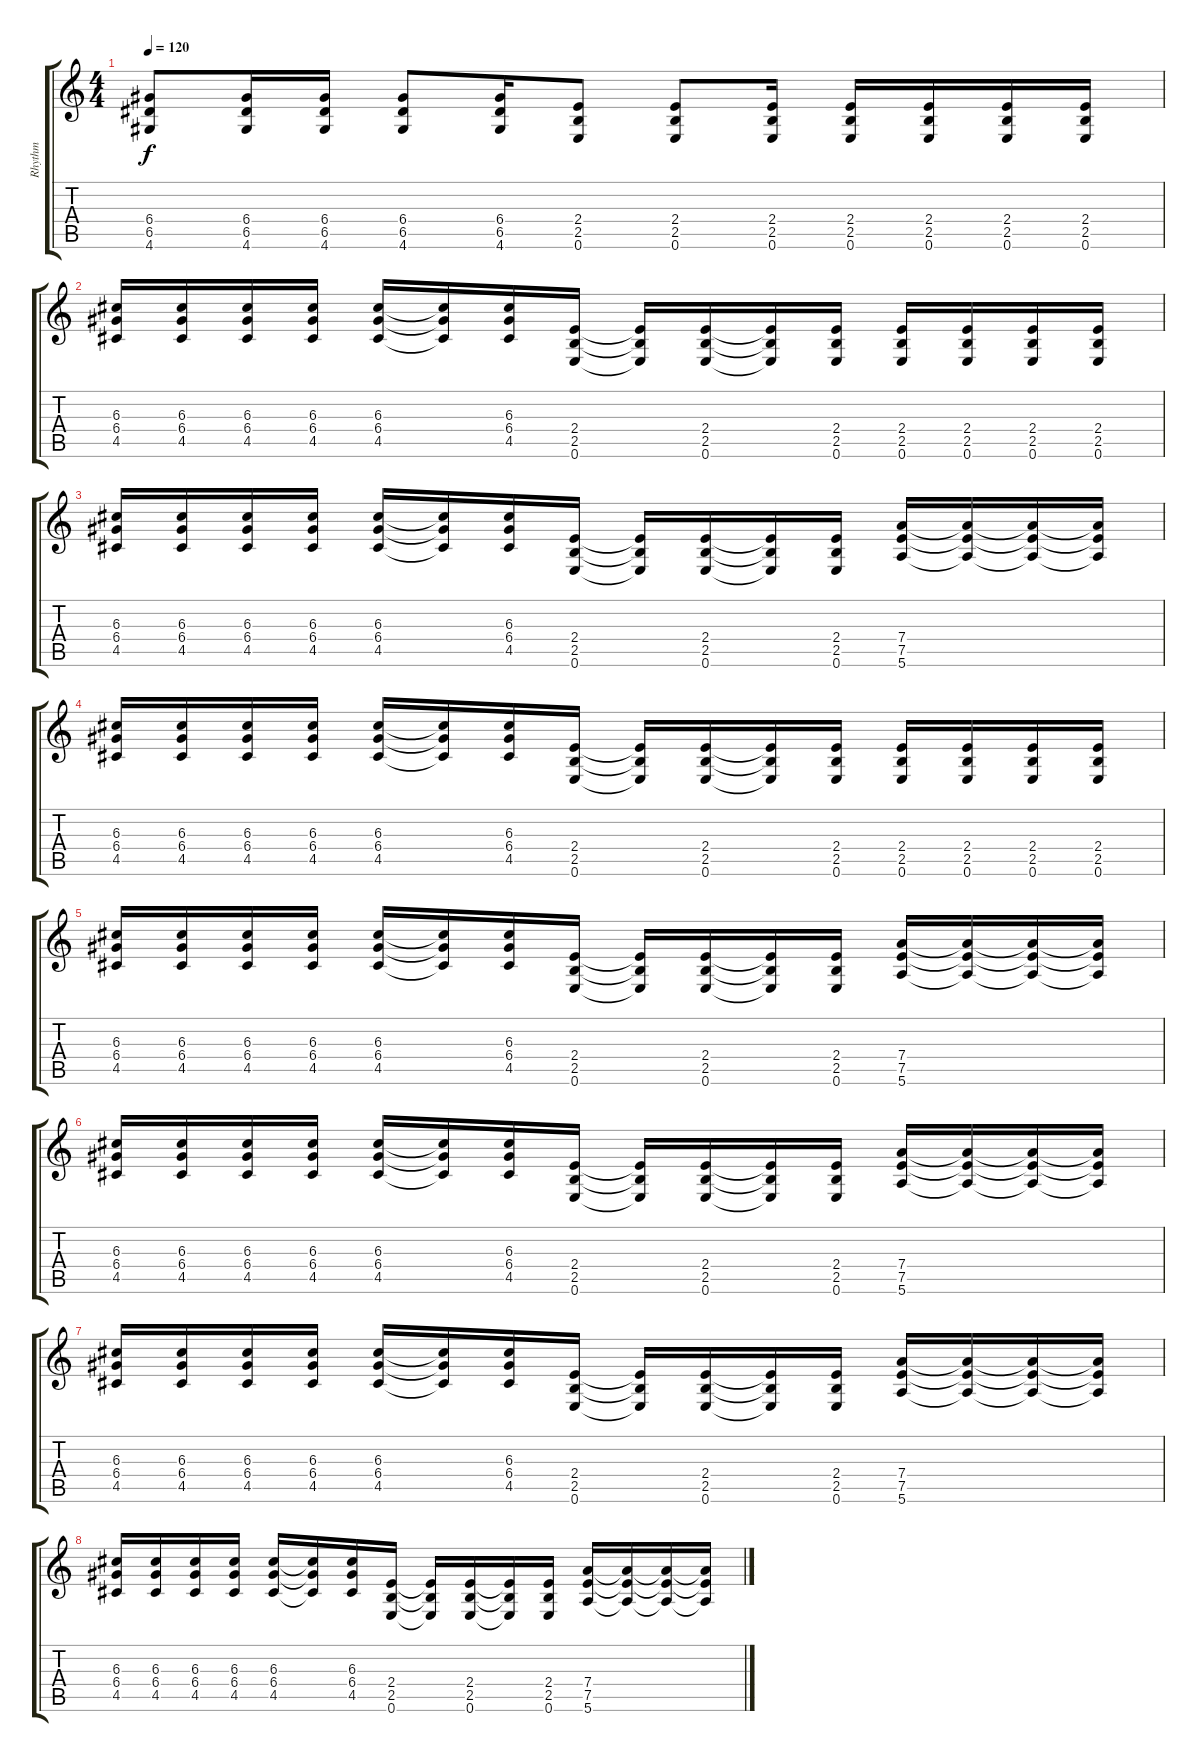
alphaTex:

\track ("Rhythm" "Rhythm") {instrument distortionguitar}
\staff {score tabs}
\tuning (E4 B3 G3 D3 A2 E2) {hide}
\ts (4 4)
\tempo 120
\clef g2
\ks c
(6.4 6.5 4.6).8{dy f} (6.4 6.5 4.6).16 (6.4 6.5 4.6).16 (6.4 6.5 4.6).8 (6.4 6.5 4.6).16 (2.4 2.5 0.6).8 (2.4 2.5 0.6).8 (2.4 2.5 0.6).16 (2.4 2.5 0.6).16 (2.4 2.5 0.6).16 (2.4 2.5 0.6).16 (2.4 2.5 0.6).16 |
(6.3 6.4 4.5).16 (6.3 6.4 4.5).16 (6.3 6.4 4.5).16 (6.3 6.4 4.5).16 (6.3 6.4 4.5).16 (6.3{t} 6.4{t} 4.5{t}).16 (6.3 6.4 4.5).16 (2.4 2.5 0.6).16 (2.4{t} 2.5{t} 0.6{t}).16 (2.4 2.5 0.6).16 (2.4{t} 2.5{t} 0.6{t}).16 (2.4 2.5 0.6).16 (2.4 2.5 0.6).16 (2.4 2.5 0.6).16 (2.4 2.5 0.6).16 (2.4 2.5 0.6).16 |
(6.3 6.4 4.5).16 (6.3 6.4 4.5).16 (6.3 6.4 4.5).16 (6.3 6.4 4.5).16 (6.3 6.4 4.5).16 (6.3{t} 6.4{t} 4.5{t}).16 (6.3 6.4 4.5).16 (2.4 2.5 0.6).16 (2.4{t} 2.5{t} 0.6{t}).16 (2.4 2.5 0.6).16 (2.4{t} 2.5{t} 0.6{t}).16 (2.4 2.5 0.6).16 (7.4 7.5 5.6).16 (7.4{t} 7.5{t} 5.6{t}).16 (7.4{t} 7.5{t} 5.6{t}).16 (7.4{t} 7.5{t} 5.6{t}).16 |
(6.3 6.4 4.5).16 (6.3 6.4 4.5).16 (6.3 6.4 4.5).16 (6.3 6.4 4.5).16 (6.3 6.4 4.5).16 (6.3{t} 6.4{t} 4.5{t}).16 (6.3 6.4 4.5).16 (2.4 2.5 0.6).16 (2.4{t} 2.5{t} 0.6{t}).16 (2.4 2.5 0.6).16 (2.4{t} 2.5{t} 0.6{t}).16 (2.4 2.5 0.6).16 (2.4 2.5 0.6).16 (2.4 2.5 0.6).16 (2.4 2.5 0.6).16 (2.4 2.5 0.6).16 |
(6.3 6.4 4.5).16 (6.3 6.4 4.5).16 (6.3 6.4 4.5).16 (6.3 6.4 4.5).16 (6.3 6.4 4.5).16 (6.3{t} 6.4{t} 4.5{t}).16 (6.3 6.4 4.5).16 (2.4 2.5 0.6).16 (2.4{t} 2.5{t} 0.6{t}).16 (2.4 2.5 0.6).16 (2.4{t} 2.5{t} 0.6{t}).16 (2.4 2.5 0.6).16 (7.4 7.5 5.6).16 (7.4{t} 7.5{t} 5.6{t}).16 (7.4{t} 7.5{t} 5.6{t}).16 (7.4{t} 7.5{t} 5.6{t}).16 |
(6.3 6.4 4.5).16 (6.3 6.4 4.5).16 (6.3 6.4 4.5).16 (6.3 6.4 4.5).16 (6.3 6.4 4.5).16 (6.3{t} 6.4{t} 4.5{t}).16 (6.3 6.4 4.5).16 (2.4 2.5 0.6).16 (2.4{t} 2.5{t} 0.6{t}).16 (2.4 2.5 0.6).16 (2.4{t} 2.5{t} 0.6{t}).16 (2.4 2.5 0.6).16 (7.4 7.5 5.6).16 (7.4{t} 7.5{t} 5.6{t}).16 (7.4{t} 7.5{t} 5.6{t}).16 (7.4{t} 7.5{t} 5.6{t}).16 |
(6.3 6.4 4.5).16 (6.3 6.4 4.5).16 (6.3 6.4 4.5).16 (6.3 6.4 4.5).16 (6.3 6.4 4.5).16 (6.3{t} 6.4{t} 4.5{t}).16 (6.3 6.4 4.5).16 (2.4 2.5 0.6).16 (2.4{t} 2.5{t} 0.6{t}).16 (2.4 2.5 0.6).16 (2.4{t} 2.5{t} 0.6{t}).16 (2.4 2.5 0.6).16 (7.4 7.5 5.6).16 (7.4{t} 7.5{t} 5.6{t}).16 (7.4{t} 7.5{t} 5.6{t}).16 (7.4{t} 7.5{t} 5.6{t}).16 |
(6.3 6.4 4.5).16 (6.3 6.4 4.5).16 (6.3 6.4 4.5).16 (6.3 6.4 4.5).16 (6.3 6.4 4.5).16 (6.3{t} 6.4{t} 4.5{t}).16 (6.3 6.4 4.5).16 (2.4 2.5 0.6).16 (2.4{t} 2.5{t} 0.6{t}).16 (2.4 2.5 0.6).16 (2.4{t} 2.5{t} 0.6{t}).16 (2.4 2.5 0.6).16 (7.4 7.5 5.6).16 (7.4{t} 7.5{t} 5.6{t}).16 (7.4{t} 7.5{t} 5.6{t}).16 (7.4{t} 7.5{t} 5.6{t}).16
